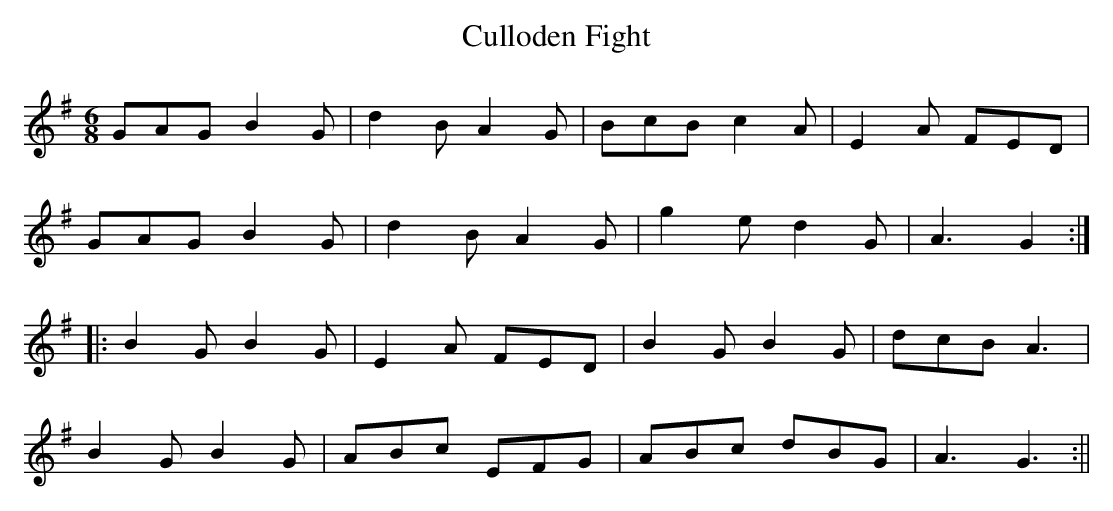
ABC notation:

X:1
T:Culloden Fight
M:6/8
L:1/8
K:G
GAG B2G|d2B A2G|BcB c2A|E2 A FED|
GAG B2G|d2B A2G|g2e d2G|A3 G2:|
|:B2G B2G|E2A FED|B2G B2G|dcB A3|
B2G B2G|ABc EFG|ABc dBG|A3 G3:||
